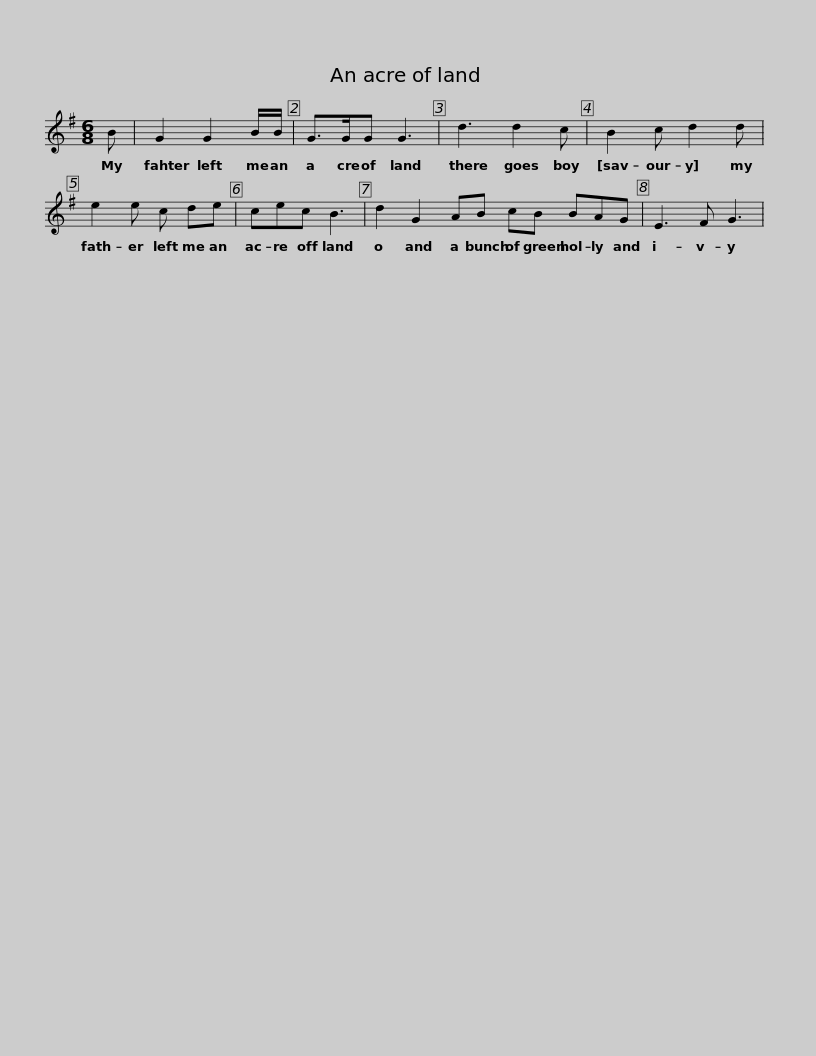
X:1
L:1/8
M:6/8
I:linebreak $
K:G
V:1 treble
V:1
 B | G2 G2 B/B/ | G>GG G3 | d3 d2 c | B2 c d2 d | %5
 e2 e c de |$ cec B3 | d2 G2 AB cB BAG | E3 F G3 | %9
